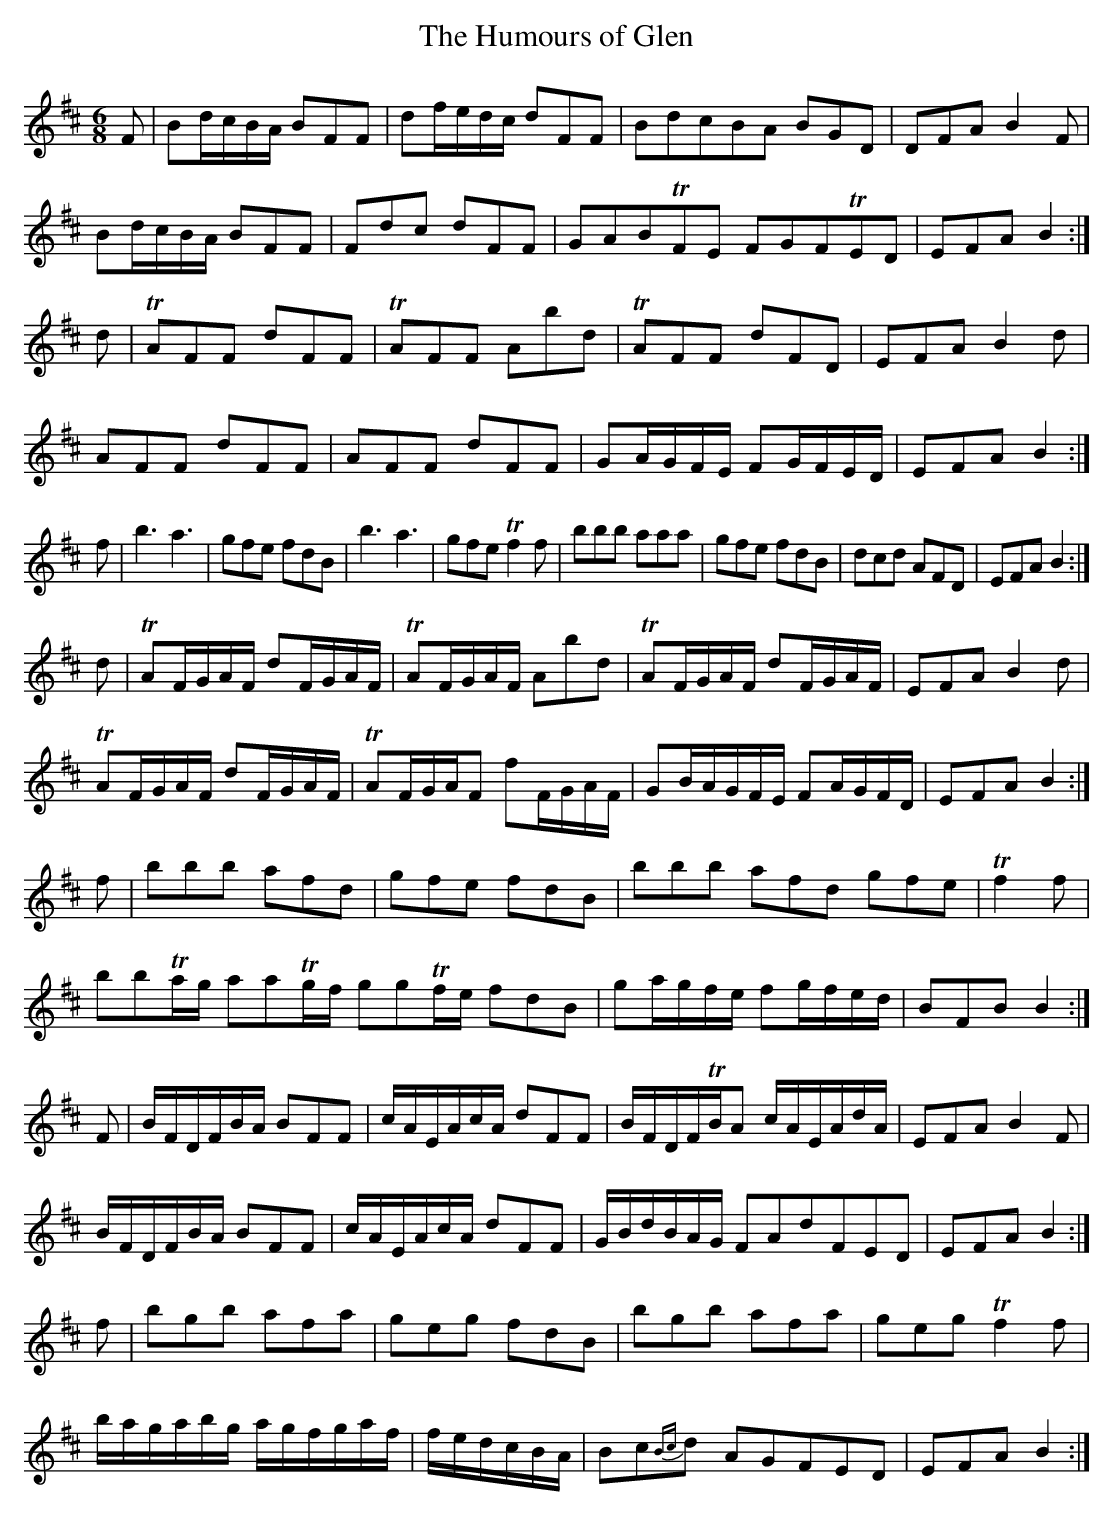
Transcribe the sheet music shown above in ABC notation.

X:1
T:The Humours of Glen
M:6/8
K:D
F |\
Bd/c/B/A/ BFF | df/e/d/c/ dFF | BdcBA BGD | DFA B2F |
Bd/c/B/A/ BFF | Fdc dFF | GABTFE FGFTED | EFA B2 :|
d |\
TAFF dFF | TAFF Abd | TAFF dFD | EFA B2d |
AFF dFF | AFF dFF | GA/G/F/E/ FG/F/E/D/ | EFA B2 :|
f |\
b3 a3 | gfe fdB | b3 a3 | gfe Tf2f | bbb aaa | gfe fdB | dcd AFD | EFA B2 :|
d |\
TAF/G/A/F/ dF/G/A/F/ | TAF/G/A/F/ Abd | TAF/G/A/F/ dF/G/A/F/ | EFA B2 d |
TAF/G/A/F/ dF/G/A/F/ | TAF/G/A/F fF/G/A/F/ | GB/A/G/F/E/ FA/G/F/D/ | EFA B2 :|
f |\
bbb afd | gfe fdB | bbb afd gfe | Tf2f |
bbTa/g/ aaTg/f/ ggTf/e/ fdB | ga/g/f/e/ fg/f/e/d/ | BFB B2 :|
F |\
B/F/D/F/B/A/ BFF | c/A/E/A/c/A/ dFF | B/F/D/F/TB/A c/A/E/A/d/A/ | EFA B2F |
B/F/D/F/B/A/ BFF | c/A/E/A/c/A/ dFF | G/B/d/B/A/G/ FAdFED | EFA B2 :|
f |\
bgb afa | geg fdB | bgb afa | geg Tf2f |
b/a/g/a/b/g/ a/g/f/g/a/f/ | f/e/d/c/B/A/ | Bc{Bc}d AGFED | EFA B2 :|
